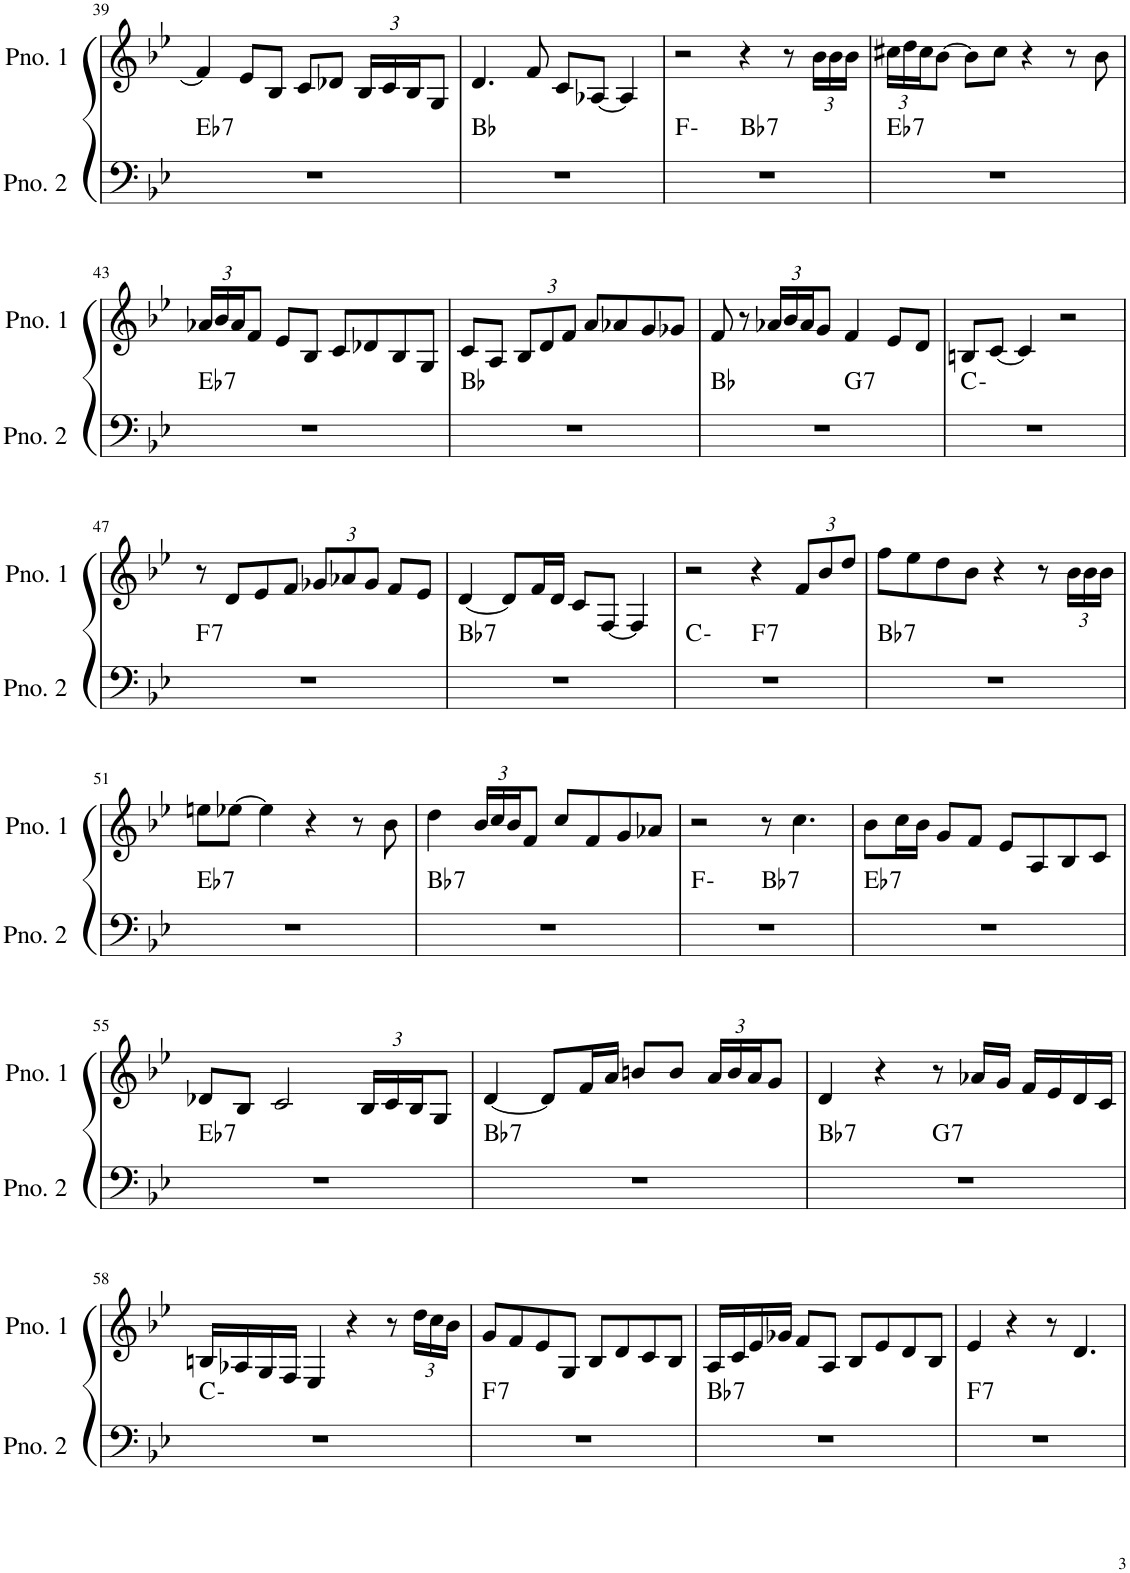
**kern	**harte	**kern
*part2	*part2	*part1
*staff2	*	*staff1
*I"ピアノ 2	*	*I"ピアノ 1
!!LO:PB:g=z
*clefF4	*	*clefG2
*k[b-e-]	*	*k[b-e-]
*M4/4	*	*M4/4
=39	=39	=39
!	!LO:H:kt=7	!
1r	Eb:7	4f/]
.	.	8e-/L
.	.	8B-/J
.	.	8c/L
.	.	8d-X/J
*	*	*Xbrackettup
.	.	24B-/LL
.	.	24c/
.	.	24B-/J
.	.	8G/J
=40	=40	=40
1r	Bb:maj	4.d/
.	.	8f/
.	.	8c/L
.	.	[8A-X/J
.	.	4A-/]
=41	=41	=41
*^	*	*
1r	2ryy	F:min	2r
!	!	!LO:H:kt=7	!
.	2ryy	Bb:7	4r
.	.	.	8r
.	.	.	24b-\LL
.	.	.	24b-\
.	.	.	24b-\JJ
=42	=42	=42	=42
!	!	!LO:H:kt=7	!
*v	*v	*	*
1r	Eb:7	24cc#X\LL
.	.	24dd\
.	.	24cc#\J
.	.	[8b-\J
.	.	8b-\L]
.	.	8cc#\J
.	.	4r
.	.	8r
.	.	8b-\
!!LO:LB:g=z
=43	=43	=43
!	!LO:H:kt=7	!
1r	Eb:7	24a-X/LL
.	.	24b-/
.	.	24a-/J
.	.	8f/J
.	.	8e-/L
.	.	8B-/J
.	.	8c/L
.	.	8d-X/
.	.	8B-/
.	.	8G/J
=44	=44	=44
1r	Bb:maj	8c/L
.	.	8A/J
.	.	12B-/L
.	.	12d/
.	.	12f/J
.	.	8a/L
.	.	8a-X/
.	.	8g/
.	.	8g-X/J
=45	=45	=45
*^	*	*
1r	2ryy	Bb:maj	8f/
.	.	.	8r
.	.	.	24a-X/LL
.	.	.	24b-/
.	.	.	24a-/J
.	.	.	8g/J
!	!	!LO:H:kt=7	!
.	2ryy	G:7	4f/
.	.	.	8e-/L
.	.	.	8d/J
*v	*v	*	*
=46	=46	=46
1r	C:min	8Bn/L
.	.	[8c/J
.	.	4c/]
.	.	2r
!!LO:LB:g=z
=47	=47	=47
!	!LO:H:kt=7	!
1r	F:7	8r
.	.	8d/L
.	.	8e-/
.	.	8f/J
.	.	12g-X/L
.	.	12a-X/
.	.	12g-/J
.	.	8f/L
.	.	8e-/J
=48	=48	=48
!	!LO:H:kt=7	!
1r	Bb:7	[4d/
.	.	8d/L]
.	.	16f/L
.	.	16d/JJ
.	.	8c/L
.	.	[8F/J
.	.	4F/]
=49	=49	=49
*^	*	*
1r	2ryy	C:min	2r
!	!	!LO:H:kt=7	!
.	2ryy	F:7	4r
.	.	.	12f/L
.	.	.	12b-/
.	.	.	12dd/J
=50	=50	=50	=50
!	!	!LO:H:kt=7	!
*v	*v	*	*
1r	Bb:7	8ff\L
.	.	8ee-\
.	.	8dd\
.	.	8b-\J
.	.	4r
.	.	8r
.	.	24b-\LL
.	.	24b-\
.	.	24b-\JJ
!!LO:LB:g=z
=51	=51	=51
!	!LO:H:kt=7	!
1r	Eb:7	8een\L
.	.	[8ee-X\J
.	.	4ee-\]
.	.	4r
.	.	8r
.	.	8b-\
=52	=52	=52
!	!LO:H:kt=7	!
1r	Bb:7	4dd\
.	.	24b-/LL
.	.	24cc/
.	.	24b-/J
.	.	8f/J
.	.	8cc/L
.	.	8f/
.	.	8g/
.	.	8a-X/J
=53	=53	=53
*^	*	*
1r	2ryy	F:min	2r
!	!	!LO:H:kt=7	!
.	2ryy	Bb:7	8r
.	.	.	4.cc\
=54	=54	=54	=54
!	!	!LO:H:kt=7	!
*v	*v	*	*
1r	Eb:7	8b-\L
.	.	16cc\L
.	.	16b-\JJ
.	.	8g/L
.	.	8f/J
.	.	8e-/L
.	.	8A/
.	.	8B-/
.	.	8c/J
!!LO:LB:g=z
=55	=55	=55
!	!LO:H:kt=7	!
1r	Eb:7	8d-X/L
.	.	8B-/J
.	.	2c/
.	.	24B-/LL
.	.	24c/
.	.	24B-/J
.	.	8G/J
=56	=56	=56
!	!LO:H:kt=7	!
1r	Bb:7	[4d/
.	.	8d/L]
.	.	16f/L
.	.	16a/JJ
.	.	8bn/L
.	.	8b/J
.	.	24a/LL
.	.	24b/
.	.	24a/J
.	.	8g/J
=57	=57	=57
!	!LO:H:kt=7	!
*^	*	*
1r	2ryy	Bb:7	4d/
.	.	.	4r
!	!	!LO:H:kt=7	!
.	2ryy	G:7	8r
.	.	.	16a-X/LL
.	.	.	16g/JJ
.	.	.	16f/LL
.	.	.	16e-/
.	.	.	16d/
.	.	.	16c/JJ
*v	*v	*	*
!!LO:LB:g=z
=58	=58	=58
1r	C:min	16Bn/LL
.	.	16A-X/
.	.	16G/
.	.	16F/JJ
.	.	4E-/
.	.	4r
.	.	8r
.	.	24dd\LL
.	.	24cc\
.	.	24b-\JJ
=59	=59	=59
!	!LO:H:kt=7	!
1r	F:7	8g/L
.	.	8f/
.	.	8e-/
.	.	8G/J
.	.	8B-/L
.	.	8d/
.	.	8c/
.	.	8B-/J
=60	=60	=60
!	!LO:H:kt=7	!
1r	Bb:7	16A/LL
.	.	16c/
.	.	16e-/
.	.	16g-X/JJ
.	.	8f/L
.	.	8A/J
.	.	8B-/L
.	.	8e-/
.	.	8d/
.	.	8B-/J
=61	=61	=61
!	!LO:H:kt=7	!
1r	F:7	4e-/
.	.	4r
.	.	8r
.	.	4.d/
=	=	=
*-	*-	*-
